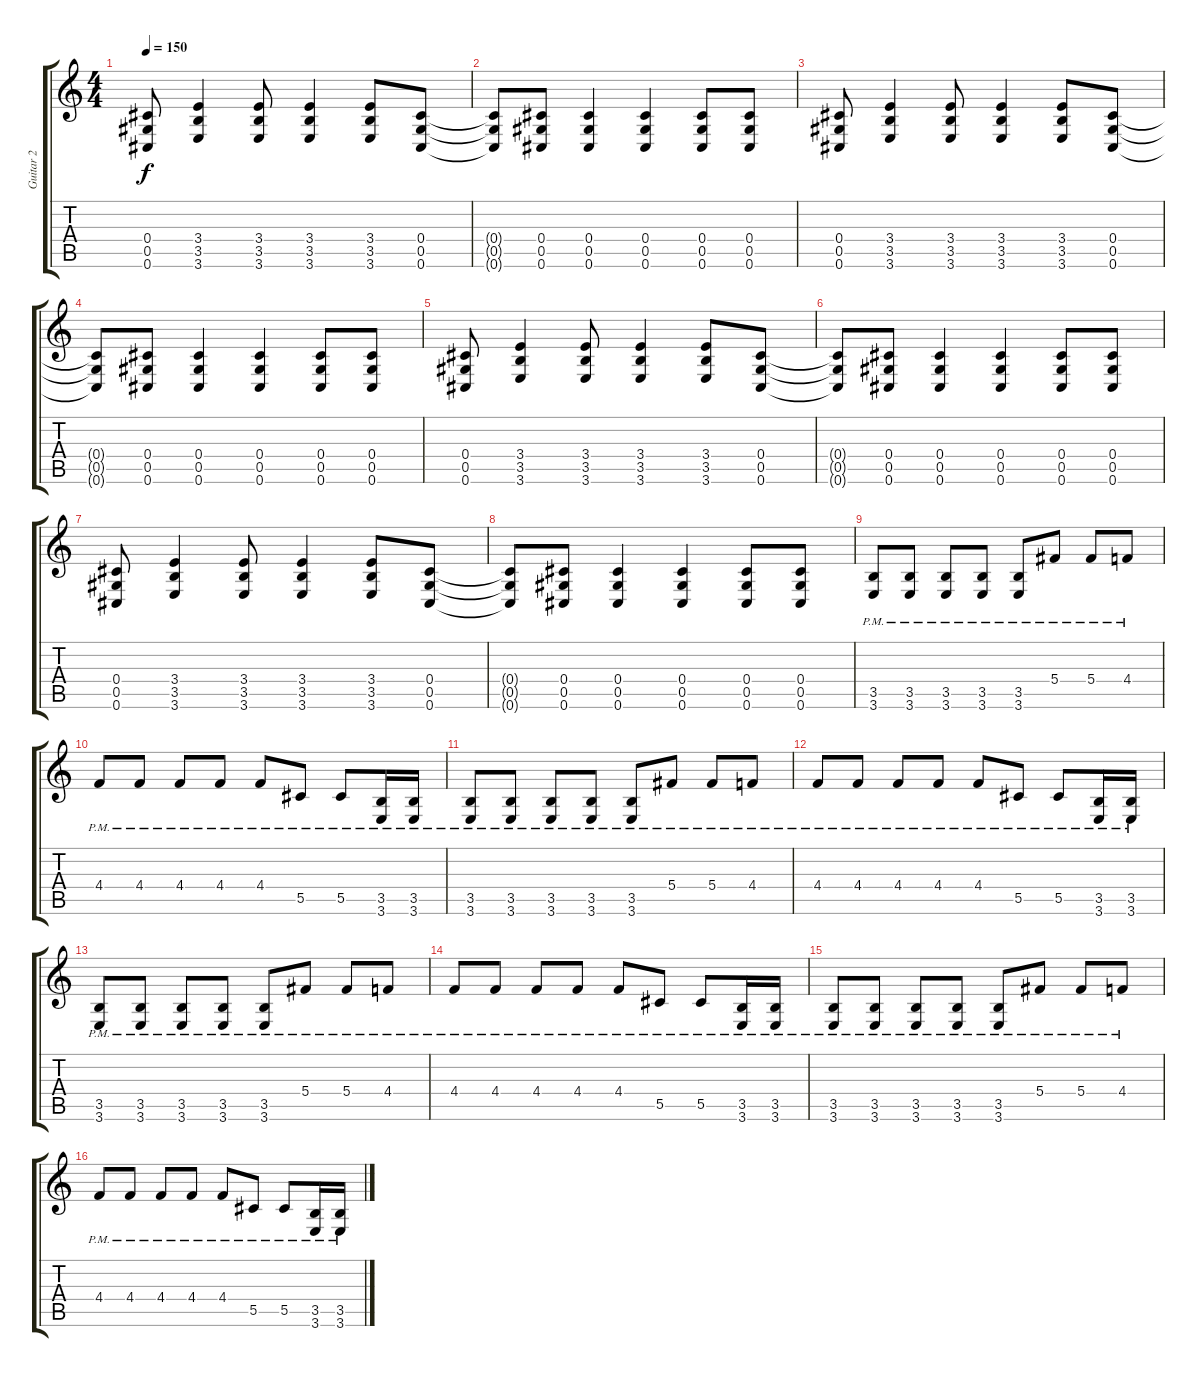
\track ("Guitar 2" "Guitar 2") {instrument overdrivenguitar}
\staff {score tabs}
\tuning (Eb4 Bb3 Gb3 Db3 Ab2 Db2) {hide}
\ts (4 4)
\tempo 150
\clef g2
\ks c
(0.4 0.5 0.6).8{dy f} (3.4 3.5 3.6).4 (3.4 3.5 3.6).8 (3.4 3.5 3.6).4 (3.4 3.5 3.6).8 (0.4 0.5 0.6).8 |
(0.4{t} 0.5{t} 0.6{t}).8 (0.4 0.5 0.6).8 (0.4 0.5 0.6).4 (0.4 0.5 0.6).4 (0.4 0.5 0.6).8 (0.4 0.5 0.6).8 |
(0.4 0.5 0.6).8 (3.4 3.5 3.6).4 (3.4 3.5 3.6).8 (3.4 3.5 3.6).4 (3.4 3.5 3.6).8 (0.4 0.5 0.6).8 |
(0.4{t} 0.5{t} 0.6{t}).8 (0.4 0.5 0.6).8 (0.4 0.5 0.6).4 (0.4 0.5 0.6).4 (0.4 0.5 0.6).8 (0.4 0.5 0.6).8 |
(0.4 0.5 0.6).8 (3.4 3.5 3.6).4 (3.4 3.5 3.6).8 (3.4 3.5 3.6).4 (3.4 3.5 3.6).8 (0.4 0.5 0.6).8 |
(0.4{t} 0.5{t} 0.6{t}).8 (0.4 0.5 0.6).8 (0.4 0.5 0.6).4 (0.4 0.5 0.6).4 (0.4 0.5 0.6).8 (0.4 0.5 0.6).8 |
(0.4 0.5 0.6).8 (3.4 3.5 3.6).4 (3.4 3.5 3.6).8 (3.4 3.5 3.6).4 (3.4 3.5 3.6).8 (0.4 0.5 0.6).8 |
(0.4{t} 0.5{t} 0.6{t}).8 (0.4 0.5 0.6).8 (0.4 0.5 0.6).4 (0.4 0.5 0.6).4 (0.4 0.5 0.6).8 (0.4 0.5 0.6).8 |
(3.5{pm} 3.6{pm}).8 (3.5{pm} 3.6{pm}).8 (3.5{pm} 3.6{pm}).8 (3.5{pm} 3.6{pm}).8 (3.5{pm} 3.6{pm}).8 5.4{pm}.8 5.4{pm}.8 4.4{pm}.8 |
4.4{pm}.8 4.4{pm}.8 4.4{pm}.8 4.4{pm}.8 4.4{pm}.8 5.5{pm}.8 5.5{pm}.8 (3.5{pm} 3.6{pm}).16 (3.5{pm} 3.6{pm}).16 |
(3.5{pm} 3.6{pm}).8 (3.5{pm} 3.6{pm}).8 (3.5{pm} 3.6{pm}).8 (3.5{pm} 3.6{pm}).8 (3.5{pm} 3.6{pm}).8 5.4{pm}.8 5.4{pm}.8 4.4{pm}.8 |
4.4{pm}.8 4.4{pm}.8 4.4{pm}.8 4.4{pm}.8 4.4{pm}.8 5.5{pm}.8 5.5{pm}.8 (3.5{pm} 3.6{pm}).16 (3.5{pm} 3.6{pm}).16 |
(3.5{pm} 3.6{pm}).8 (3.5{pm} 3.6{pm}).8 (3.5{pm} 3.6{pm}).8 (3.5{pm} 3.6{pm}).8 (3.5{pm} 3.6{pm}).8 5.4{pm}.8 5.4{pm}.8 4.4{pm}.8 |
4.4{pm}.8 4.4{pm}.8 4.4{pm}.8 4.4{pm}.8 4.4{pm}.8 5.5{pm}.8 5.5{pm}.8 (3.5{pm} 3.6{pm}).16 (3.5{pm} 3.6{pm}).16 |
(3.5{pm} 3.6{pm}).8 (3.5{pm} 3.6{pm}).8 (3.5{pm} 3.6{pm}).8 (3.5{pm} 3.6{pm}).8 (3.5{pm} 3.6{pm}).8 5.4{pm}.8 5.4{pm}.8 4.4{pm}.8 |
4.4{pm}.8 4.4{pm}.8 4.4{pm}.8 4.4{pm}.8 4.4{pm}.8 5.5{pm}.8 5.5{pm}.8 (3.5{pm} 3.6{pm}).16 (3.5{pm} 3.6{pm}).16
